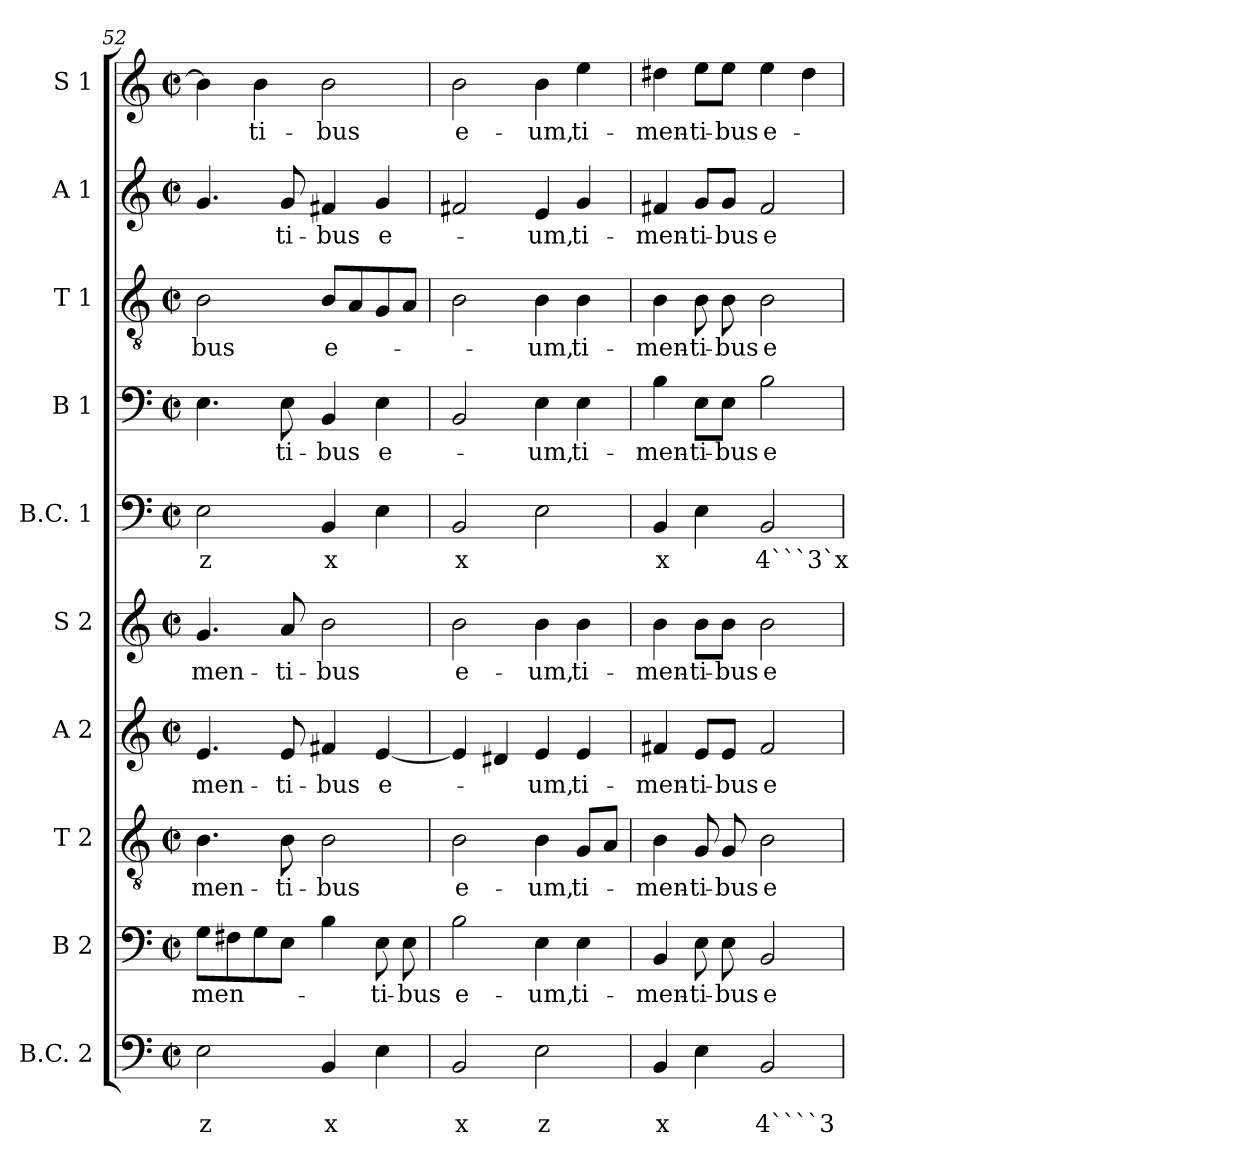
**kern	**text	**text	**kern	**text	**kern	**text	**kern	**text	**kern	**text	**kern	**text	**kern	**text	**kern	**text	**kern	**text	**kern	**text
*part10	*part10	*part10	*part9	*part9	*part8	*part8	*part7	*part7	*part6	*part6	*part5	*part5	*part4	*part4	*part3	*part3	*part2	*part2	*part1	*part1
*staff10	*staff10	*staff10	*staff9	*staff9	*staff8	*staff8	*staff7	*staff7	*staff6	*staff6	*staff5	*staff5	*staff4	*staff4	*staff3	*staff3	*staff2	*staff2	*staff1	*staff1
*I"B.C. 2	*	*	*I"B 2	*	*I"T 2	*	*I"A 2	*	*I"S 2	*	*I"B.C. 1	*	*I"B 1	*	*I"T 1	*	*I"A 1	*	*I"S 1	*
*I'BC2	*	*	*I'B2	*	*I'T2	*	*I'A2	*	*I'S2	*	*I'BC1	*	*I'B1	*	*I'T1	*	*I'A1	*	*I'S1	*
*clefF4	*	*	*clefF4	*	*clefGv2	*	*clefG2	*	*clefG2	*	*clefF4	*	*clefF4	*	*clefGv2	*	*clefG2	*	*clefG2	*
*k[]	*	*	*k[]	*	*k[]	*	*k[]	*	*k[]	*	*k[]	*	*k[]	*	*k[]	*	*k[]	*	*k[]	*
*C:	*	*	*C:	*	*C:	*	*C:	*	*C:	*	*C:	*	*C:	*	*C:	*	*C:	*	*C:	*
*M2/2	*	*	*M2/2	*	*M2/2	*	*M2/2	*	*M2/2	*	*M2/2	*	*M2/2	*	*M2/2	*	*M2/2	*	*M2/2	*
*met(c|)	*	*	*met(c|)	*	*met(c|)	*	*met(c|)	*	*met(c|)	*	*met(c|)	*	*met(c|)	*	*met(c|)	*	*met(c|)	*	*met(c|)	*
=52	=52	=52	=52	=52	=52	=52	=52	=52	=52	=52	=52	=52	=52	=52	=52	=52	=52	=52	=52	=52
!	!	!LO:LY:b	!	!	!	!	!	!	!	!	!	!	!	!	!	!	!	!	!	!
!	!	!	!	!LO:LY:b	!	!	!	!	!	!	!	!	!	!	!	!	!	!	!	!
!	!	!	!	!	!	!LO:LY:b	!	!	!	!	!	!	!	!	!	!	!	!	!	!
!	!	!	!	!	!	!	!	!LO:LY:b	!	!	!	!	!	!	!	!	!	!	!	!
!	!	!	!	!	!	!	!	!	!	!LO:LY:b	!	!	!	!	!	!	!	!	!	!
!	!	!	!	!	!	!	!	!	!	!	!	!LO:LY:b	!	!	!	!	!	!	!	!
!	!	!	!	!	!	!	!	!	!	!	!	!	!	!	!	!LO:LY:b	!	!	!	!
2E\	.	z	8G\L	-men-	4.B\	-men-	4.e/	-men-	4.g/	-men-	2E\	z	4.E\	.	2B\	-bus	4.g/	.	4b\]	.
.	.	.	8F#X\	.	.	.	.	.	.	.	.	.	.	.	.	.	.	.	.	.
!	!	!	!	!	!	!	!	!	!	!	!	!	!	!	!	!	!	!	!	!LO:LY:b
.	.	.	8G\	.	.	.	.	.	.	.	.	.	.	.	.	.	.	.	4b\	-ti-
!	!	!	!	!	!	!LO:LY:b	!	!	!	!	!	!	!	!	!	!	!	!	!	!
!	!	!	!	!	!	!	!	!LO:LY:b	!	!	!	!	!	!	!	!	!	!	!	!
!	!	!	!	!	!	!	!	!	!	!LO:LY:b	!	!	!	!	!	!	!	!	!	!
!	!	!	!	!	!	!	!	!	!	!	!	!	!	!LO:LY:b	!	!	!	!	!	!
!	!	!	!	!	!	!	!	!	!	!	!	!	!	!	!	!	!	!LO:LY:b	!	!
.	.	.	8E\J	.	8B\	-ti-	8e/	-ti-	8a/	-ti-	.	.	8E\	-ti-	.	.	8g/	-ti-	.	.
!	!	!LO:LY:b	!	!	!	!	!	!	!	!	!	!	!	!	!	!	!	!	!	!
!	!	!	!	!	!	!LO:LY:b	!	!	!	!	!	!	!	!	!	!	!	!	!	!
!	!	!	!	!	!	!	!	!LO:LY:b	!	!	!	!	!	!	!	!	!	!	!	!
!	!	!	!	!	!	!	!	!	!	!LO:LY:b	!	!	!	!	!	!	!	!	!	!
!	!	!	!	!	!	!	!	!	!	!	!	!LO:LY:b	!	!	!	!	!	!	!	!
!	!	!	!	!	!	!	!	!	!	!	!	!	!	!LO:LY:b	!	!	!	!	!	!
!	!	!	!	!	!	!	!	!	!	!	!	!	!	!	!	!LO:LY:b	!	!	!	!
!	!	!	!	!	!	!	!	!	!	!	!	!	!	!	!	!	!	!LO:LY:b	!	!
!	!	!	!	!	!	!	!	!	!	!	!	!	!	!	!	!	!	!	!	!LO:LY:b
4BB/	.	x	4B\	.	2B\	-bus	4f#X/	-bus	2b\	-bus	4BB/	x	4BB/	-bus	8B/L	e-	4f#X/	-bus	2b\	-bus
.	.	.	.	.	.	.	.	.	.	.	.	.	.	.	8A/	.	.	.	.	.
!	!	!	!	!LO:LY:b	!	!	!	!	!	!	!	!	!	!	!	!	!	!	!	!
!	!	!	!	!	!	!	!	!LO:LY:b	!	!	!	!	!	!	!	!	!	!	!	!
!	!	!	!	!	!	!	!	!	!	!	!	!	!	!LO:LY:b	!	!	!	!	!	!
!	!	!	!	!	!	!	!	!	!	!	!	!	!	!	!	!	!	!LO:LY:b	!	!
4E\	.	.	8E\	-ti-	.	.	[4e/	e-	.	.	4E\	.	4E\	e-	8G/	.	4g/	e-	.	.
!	!	!	!	!LO:LY:b	!	!	!	!	!	!	!	!	!	!	!	!	!	!	!	!
.	.	.	8E\	-bus	.	.	.	.	.	.	.	.	.	.	8A/J	.	.	.	.	.
=53	=53	=53	=53	=53	=53	=53	=53	=53	=53	=53	=53	=53	=53	=53	=53	=53	=53	=53	=53	=53
!	!	!LO:LY:b	!	!	!	!	!	!	!	!	!	!	!	!	!	!	!	!	!	!
!	!	!	!	!LO:LY:b	!	!	!	!	!	!	!	!	!	!	!	!	!	!	!	!
!	!	!	!	!	!	!LO:LY:b	!	!	!	!	!	!	!	!	!	!	!	!	!	!
!	!	!	!	!	!	!	!	!	!	!LO:LY:b	!	!	!	!	!	!	!	!	!	!
!	!	!	!	!	!	!	!	!	!	!	!	!LO:LY:b	!	!	!	!	!	!	!	!
!	!	!	!	!	!	!	!	!	!	!	!	!	!	!	!	!	!	!	!	!LO:LY:b
2BB/	.	x	2B\	e-	2B\	e-	4e/]	.	2b\	e-	2BB/	x	2BB/	.	2B\	.	2f#X/	.	2b\	e-
.	.	.	.	.	.	.	4d#X/	.	.	.	.	.	.	.	.	.	.	.	.	.
!	!	!LO:LY:b	!	!	!	!	!	!	!	!	!	!	!	!	!	!	!	!	!	!
!	!	!	!	!LO:LY:b	!	!	!	!	!	!	!	!	!	!	!	!	!	!	!	!
!	!	!	!	!	!	!LO:LY:b	!	!	!	!	!	!	!	!	!	!	!	!	!	!
!	!	!	!	!	!	!	!	!LO:LY:b	!	!	!	!	!	!	!	!	!	!	!	!
!	!	!	!	!	!	!	!	!	!	!LO:LY:b	!	!	!	!	!	!	!	!	!	!
!	!	!	!	!	!	!	!	!	!	!	!	!	!	!LO:LY:b	!	!	!	!	!	!
!	!	!	!	!	!	!	!	!	!	!	!	!	!	!	!	!LO:LY:b	!	!	!	!
!	!	!	!	!	!	!	!	!	!	!	!	!	!	!	!	!	!	!LO:LY:b	!	!
!	!	!	!	!	!	!	!	!	!	!	!	!	!	!	!	!	!	!	!	!LO:LY:b
2E\	.	z	4E\	-um,	4B\	-um,	4e/	-um,	4b\	-um,	2E\	.	4E\	-um,	4B\	-um,	4e/	-um,	4b\	-um,
!	!	!	!	!LO:LY:b	!	!	!	!	!	!	!	!	!	!	!	!	!	!	!	!
!	!	!	!	!	!	!LO:LY:b	!	!	!	!	!	!	!	!	!	!	!	!	!	!
!	!	!	!	!	!	!	!	!LO:LY:b	!	!	!	!	!	!	!	!	!	!	!	!
!	!	!	!	!	!	!	!	!	!	!LO:LY:b	!	!	!	!	!	!	!	!	!	!
!	!	!	!	!	!	!	!	!	!	!	!	!	!	!LO:LY:b	!	!	!	!	!	!
!	!	!	!	!	!	!	!	!	!	!	!	!	!	!	!	!LO:LY:b	!	!	!	!
!	!	!	!	!	!	!	!	!	!	!	!	!	!	!	!	!	!	!LO:LY:b	!	!
!	!	!	!	!	!	!	!	!	!	!	!	!	!	!	!	!	!	!	!	!LO:LY:b
.	.	.	4E\	ti-	8G/L	ti-	4e/	ti-	4b\	ti-	.	.	4E\	ti-	4B\	ti-	4g/	ti-	4ee\	ti-
.	.	.	.	.	8A/J	.	.	.	.	.	.	.	.	.	.	.	.	.	.	.
=54	=54	=54	=54	=54	=54	=54	=54	=54	=54	=54	=54	=54	=54	=54	=54	=54	=54	=54	=54	=54
!	!	!LO:LY:b	!	!	!	!	!	!	!	!	!	!	!	!	!	!	!	!	!	!
!	!	!	!	!LO:LY:b	!	!	!	!	!	!	!	!	!	!	!	!	!	!	!	!
!	!	!	!	!	!	!LO:LY:b	!	!	!	!	!	!	!	!	!	!	!	!	!	!
!	!	!	!	!	!	!	!	!LO:LY:b	!	!	!	!	!	!	!	!	!	!	!	!
!	!	!	!	!	!	!	!	!	!	!LO:LY:b	!	!	!	!	!	!	!	!	!	!
!	!	!	!	!	!	!	!	!	!	!	!	!LO:LY:b	!	!	!	!	!	!	!	!
!	!	!	!	!	!	!	!	!	!	!	!	!	!	!LO:LY:b	!	!	!	!	!	!
!	!	!	!	!	!	!	!	!	!	!	!	!	!	!	!	!LO:LY:b	!	!	!	!
!	!	!	!	!	!	!	!	!	!	!	!	!	!	!	!	!	!	!LO:LY:b	!	!
!	!	!	!	!	!	!	!	!	!	!	!	!	!	!	!	!	!	!	!	!LO:LY:b
4BB/	.	x	4BB/	-men-	4B\	-men-	4f#X/	-men-	4b\	-men-	4BB/	x	4B\	-men-	4B\	-men-	4f#X/	-men-	4dd#X\	-men-
!	!	!	!	!LO:LY:b	!	!	!	!	!	!	!	!	!	!	!	!	!	!	!	!
!	!	!	!	!	!	!LO:LY:b	!	!	!	!	!	!	!	!	!	!	!	!	!	!
!	!	!	!	!	!	!	!	!LO:LY:b	!	!	!	!	!	!	!	!	!	!	!	!
!	!	!	!	!	!	!	!	!	!	!LO:LY:b	!	!	!	!	!	!	!	!	!	!
!	!	!	!	!	!	!	!	!	!	!	!	!	!	!LO:LY:b	!	!	!	!	!	!
!	!	!	!	!	!	!	!	!	!	!	!	!	!	!	!	!LO:LY:b	!	!	!	!
!	!	!	!	!	!	!	!	!	!	!	!	!	!	!	!	!	!	!LO:LY:b	!	!
!	!	!	!	!	!	!	!	!	!	!	!	!	!	!	!	!	!	!	!	!LO:LY:b
4E\	.	.	8E\	-ti-	8G/	-ti-	8e/L	-ti-	8b\L	-ti-	4E\	.	8E\L	-ti-	8B\	-ti-	8g/L	-ti-	8ee\L	-ti-
!	!	!	!	!LO:LY:b	!	!	!	!	!	!	!	!	!	!	!	!	!	!	!	!
!	!	!	!	!	!	!LO:LY:b	!	!	!	!	!	!	!	!	!	!	!	!	!	!
!	!	!	!	!	!	!	!	!LO:LY:b	!	!	!	!	!	!	!	!	!	!	!	!
!	!	!	!	!	!	!	!	!	!	!LO:LY:b	!	!	!	!	!	!	!	!	!	!
!	!	!	!	!	!	!	!	!	!	!	!	!	!	!LO:LY:b	!	!	!	!	!	!
!	!	!	!	!	!	!	!	!	!	!	!	!	!	!	!	!LO:LY:b	!	!	!	!
!	!	!	!	!	!	!	!	!	!	!	!	!	!	!	!	!	!	!LO:LY:b	!	!
!	!	!	!	!	!	!	!	!	!	!	!	!	!	!	!	!	!	!	!	!LO:LY:b
.	.	.	8E\	-bus	8G/	-bus	8e/J	-bus	8b\J	-bus	.	.	8E\J	-bus	8B\	-bus	8g/J	-bus	8ee\J	-bus
!	!	!LO:LY:b	!	!	!	!	!	!	!	!	!	!	!	!	!	!	!	!	!	!
!	!	!	!	!LO:LY:b	!	!	!	!	!	!	!	!	!	!	!	!	!	!	!	!
!	!	!	!	!	!	!LO:LY:b	!	!	!	!	!	!	!	!	!	!	!	!	!	!
!	!	!	!	!	!	!	!	!LO:LY:b	!	!	!	!	!	!	!	!	!	!	!	!
!	!	!	!	!	!	!	!	!	!	!LO:LY:b	!	!	!	!	!	!	!	!	!	!
!	!	!	!	!	!	!	!	!	!	!	!	!LO:LY:b	!	!	!	!	!	!	!	!
!	!	!	!	!	!	!	!	!	!	!	!	!	!	!LO:LY:b	!	!	!	!	!	!
!	!	!	!	!	!	!	!	!	!	!	!	!	!	!	!	!LO:LY:b	!	!	!	!
!	!	!	!	!	!	!	!	!	!	!	!	!	!	!	!	!	!	!LO:LY:b	!	!
!	!	!	!	!	!	!	!	!	!	!	!	!	!	!	!	!	!	!	!	!LO:LY:b
2BB/	.	4````3	2BB/	e-	2B\	e-	2f#/	e-	2b\	e-	2BB/	4```3`x	2B\	e-	2B\	e-	2f#/	e-	4ee\	e-
.	.	.	.	.	.	.	.	.	.	.	.	.	.	.	.	.	.	.	4dd#\	.
=	=	=	=	=	=	=	=	=	=	=	=	=	=	=	=	=	=	=	=	=
*-	*-	*-	*-	*-	*-	*-	*-	*-	*-	*-	*-	*-	*-	*-	*-	*-	*-	*-	*-	*-
